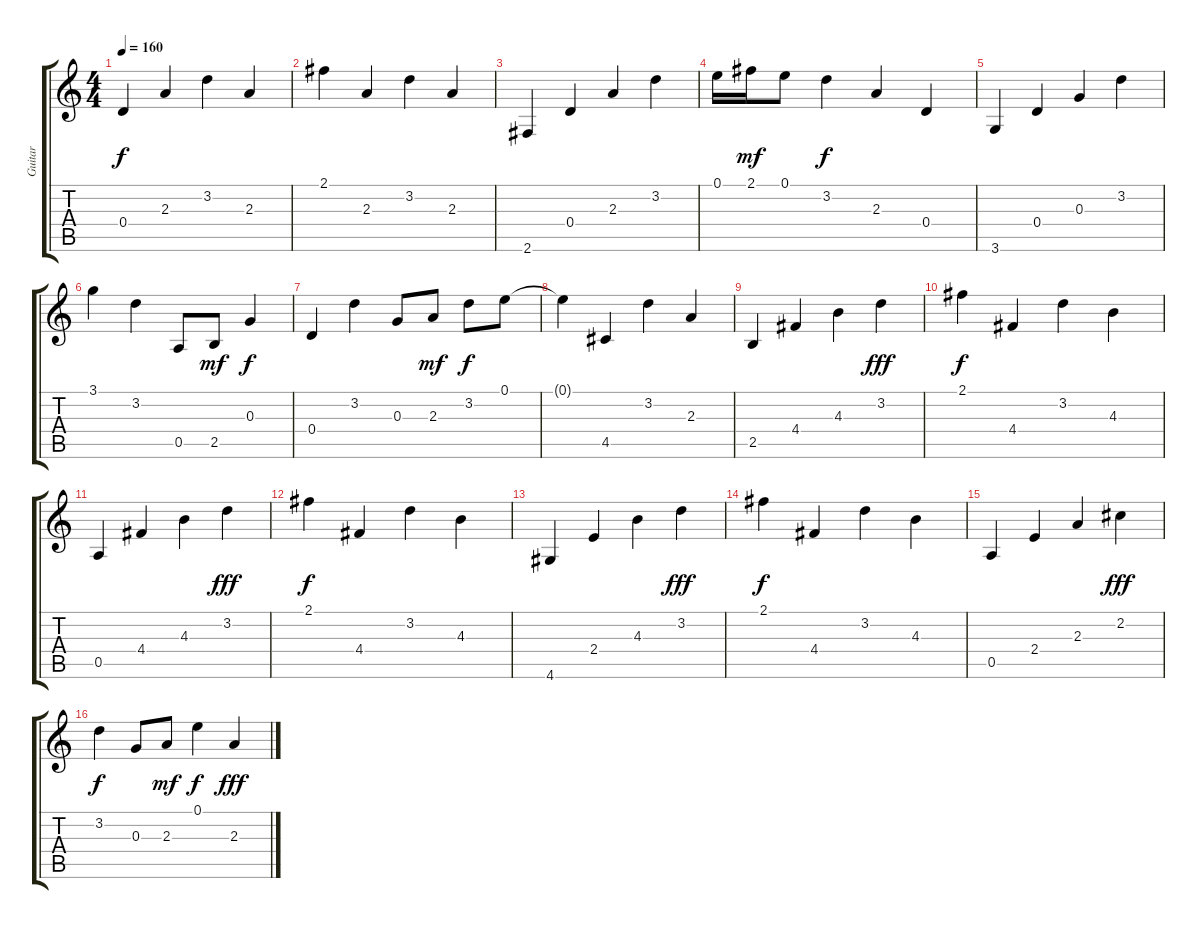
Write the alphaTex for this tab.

\track ("Guitar" "Guitar") {instrument acousticguitarsteel}
\staff {score tabs}
\tuning (E4 B3 G3 D3 A2 E2) {hide}
\ts (4 4)
\tempo 160
\clef g2
\ks c
0.4.4{dy f instrument acousticguitarsteel} 2.3.4 3.2.4 2.3.4 |
2.1.4 2.3.4 3.2.4 2.3.4 |
2.6.4 0.4.4 2.3.4 3.2.4 |
0.1.16 2.1.16{dy mf} 0.1.8 3.2.4{dy f} 2.3.4 0.4.4 |
3.6.4 0.4.4 0.3.4 3.2.4 |
3.1.4 3.2.4 0.5.8 2.5.8{dy mf} 0.3.4{dy f} |
0.4.4 3.2.4 0.3.8 2.3.8{dy mf} 3.2.8{dy f} 0.1.8 |
0.1{t}.4 4.5.4 3.2.4 2.3.4 |
2.5.4 4.4.4 4.3.4 3.2.4{dy fff} |
2.1.4{dy f} 4.4.4 3.2.4 4.3.4 |
0.5.4 4.4.4 4.3.4 3.2.4{dy fff} |
2.1.4{dy f} 4.4.4 3.2.4 4.3.4 |
4.6.4 2.4.4 4.3.4 3.2.4{dy fff} |
2.1.4{dy f} 4.4.4 3.2.4 4.3.4 |
0.5.4 2.4.4 2.3.4 2.2.4{dy fff} |
3.2.4{dy f} 0.3.8 2.3.8{dy mf} 0.1.4{dy f} 2.3.4{dy fff}
